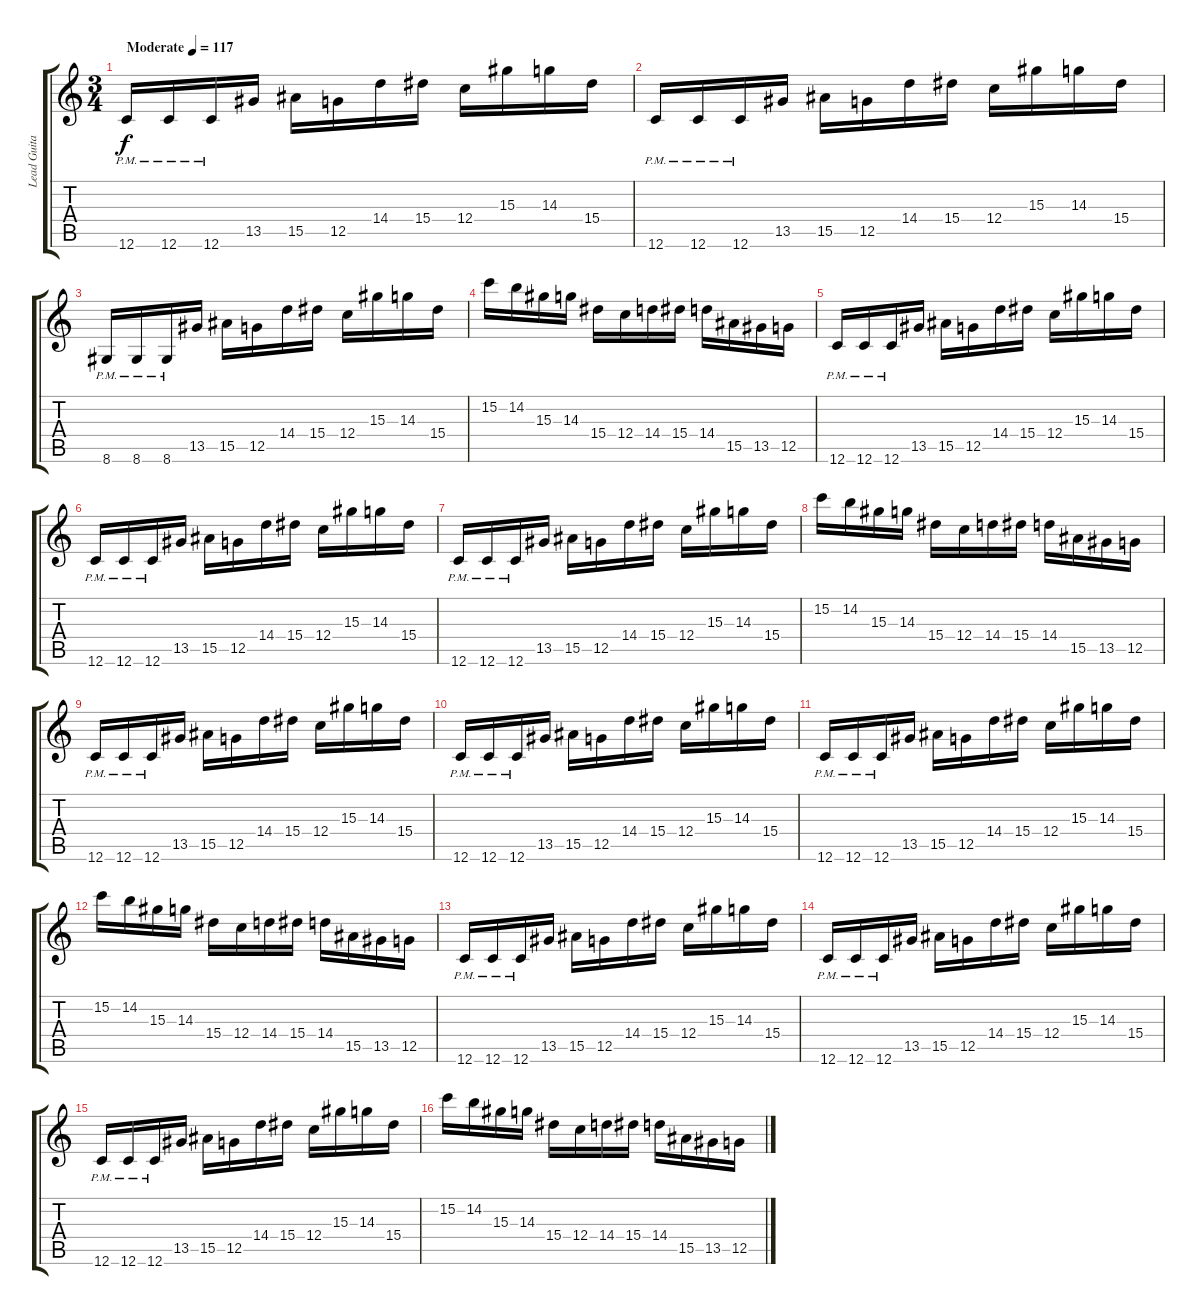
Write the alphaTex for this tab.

\track ("Lead Guitar" "Lead Guita") {instrument distortionguitar}
\staff {score tabs}
\tuning (D4 A3 F3 C3 G2 C2) {hide}
\ts (3 4)
\tempo (117 "Moderate")
\clef g2
\ks c
12.6{pm}.16{dy f instrument distortionguitar} 12.6{pm}.16 12.6{pm}.16 13.5.16 15.5.16 12.5.16 14.4.16 15.4.16 12.4.16 15.3.16 14.3.16 15.4.16 |
12.6{pm}.16 12.6{pm}.16 12.6{pm}.16 13.5.16 15.5.16 12.5.16 14.4.16 15.4.16 12.4.16 15.3.16 14.3.16 15.4.16 |
8.6{pm}.16 8.6{pm}.16 8.6{pm}.16 13.5.16 15.5.16 12.5.16 14.4.16 15.4.16 12.4.16 15.3.16 14.3.16 15.4.16 |
15.2.16 14.2.16 15.3.16 14.3.16 15.4.16 12.4.16 14.4.16 15.4.16 14.4.16 15.5.16 13.5.16 12.5.16 |
12.6{pm}.16 12.6{pm}.16 12.6{pm}.16 13.5.16 15.5.16 12.5.16 14.4.16 15.4.16 12.4.16 15.3.16 14.3.16 15.4.16 |
12.6{pm}.16 12.6{pm}.16 12.6{pm}.16 13.5.16 15.5.16 12.5.16 14.4.16 15.4.16 12.4.16 15.3.16 14.3.16 15.4.16 |
12.6{pm}.16 12.6{pm}.16 12.6{pm}.16 13.5.16 15.5.16 12.5.16 14.4.16 15.4.16 12.4.16 15.3.16 14.3.16 15.4.16 |
15.2.16 14.2.16 15.3.16 14.3.16 15.4.16 12.4.16 14.4.16 15.4.16 14.4.16 15.5.16 13.5.16 12.5.16 |
12.6{pm}.16 12.6{pm}.16 12.6{pm}.16 13.5.16 15.5.16 12.5.16 14.4.16 15.4.16 12.4.16 15.3.16 14.3.16 15.4.16 |
12.6{pm}.16 12.6{pm}.16 12.6{pm}.16 13.5.16 15.5.16 12.5.16 14.4.16 15.4.16 12.4.16 15.3.16 14.3.16 15.4.16 |
12.6{pm}.16 12.6{pm}.16 12.6{pm}.16 13.5.16 15.5.16 12.5.16 14.4.16 15.4.16 12.4.16 15.3.16 14.3.16 15.4.16 |
15.2.16 14.2.16 15.3.16 14.3.16 15.4.16 12.4.16 14.4.16 15.4.16 14.4.16 15.5.16 13.5.16 12.5.16 |
12.6{pm}.16 12.6{pm}.16 12.6{pm}.16 13.5.16 15.5.16 12.5.16 14.4.16 15.4.16 12.4.16 15.3.16 14.3.16 15.4.16 |
12.6{pm}.16 12.6{pm}.16 12.6{pm}.16 13.5.16 15.5.16 12.5.16 14.4.16 15.4.16 12.4.16 15.3.16 14.3.16 15.4.16 |
12.6{pm}.16 12.6{pm}.16 12.6{pm}.16 13.5.16 15.5.16 12.5.16 14.4.16 15.4.16 12.4.16 15.3.16 14.3.16 15.4.16 |
15.2.16 14.2.16 15.3.16 14.3.16 15.4.16 12.4.16 14.4.16 15.4.16 14.4.16 15.5.16 13.5.16 12.5.16
